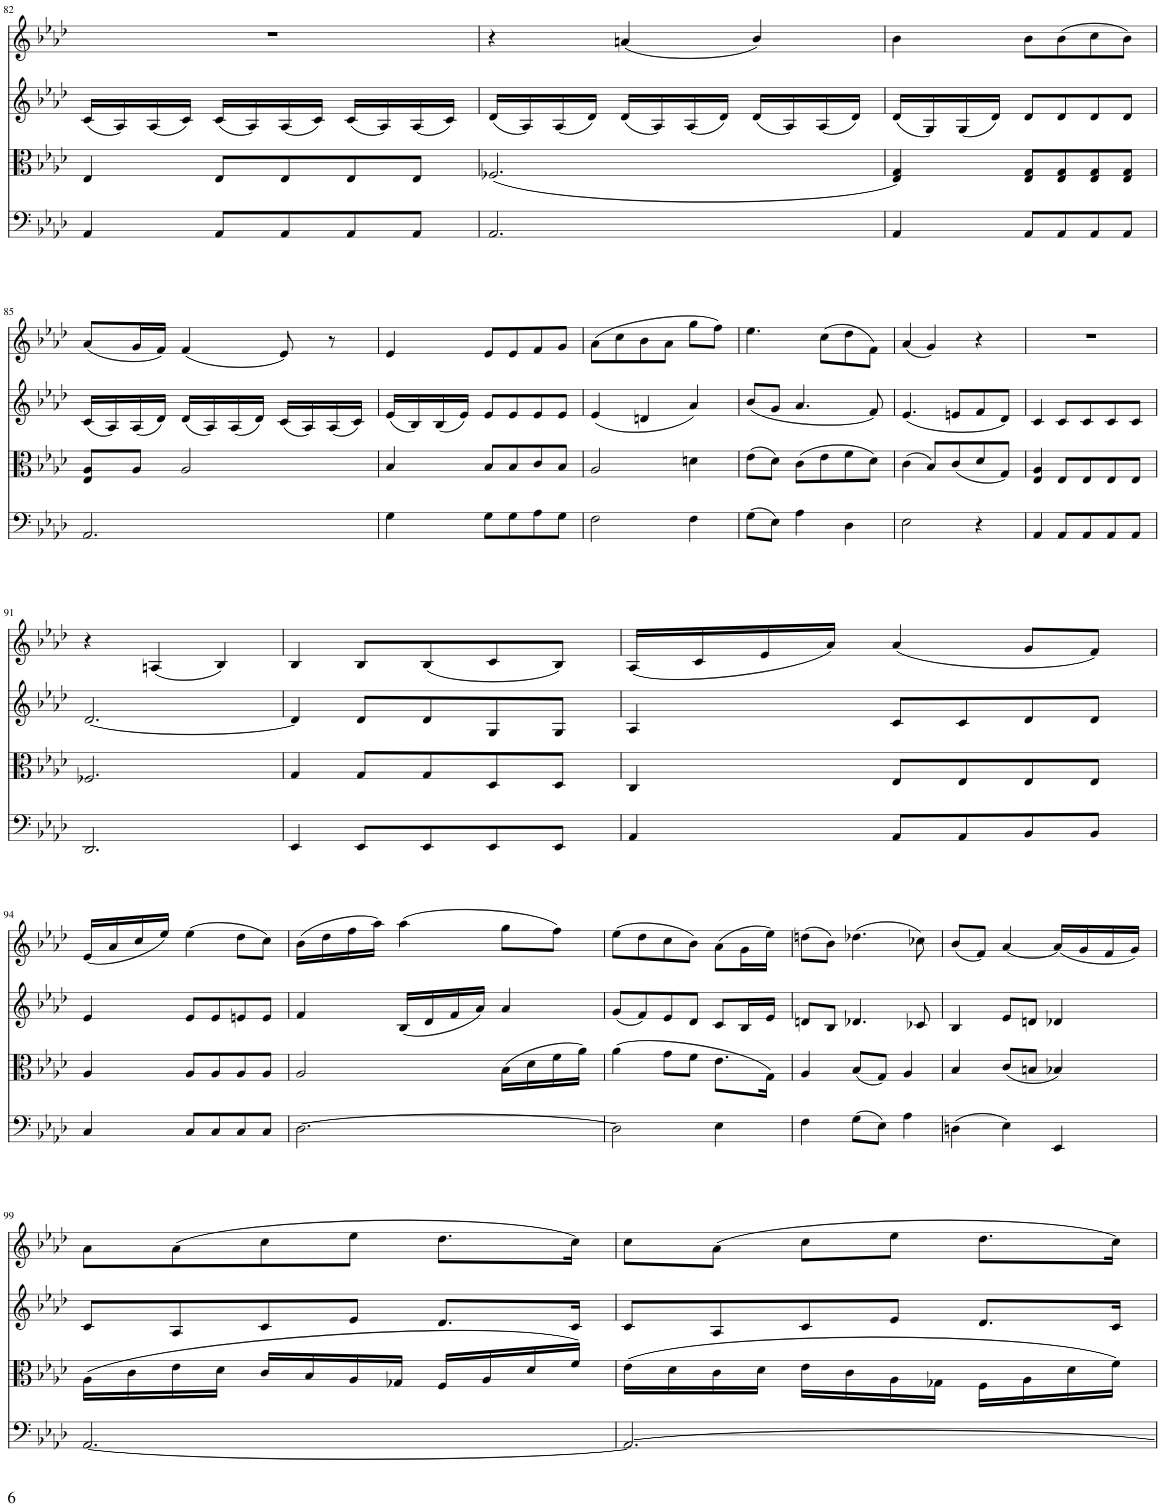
**kern	**kern	**kern	**kern
*part4	*part3	*part2	*part1
*staff4	*staff3	*staff2	*staff1
*I"Piano	*I"Piano	*I"Piano	*I"Piano
*I'Pno	*I'Pno	*I'Pno	*I'Pno
!!LO:PB:g=z
*clefF4	*clefC3	*clefG2	*clefG2
*k[b-e-a-d-]	*k[b-e-a-d-]	*k[b-e-a-d-]	*k[b-e-a-d-]
*M3/4	*M3/4	*M3/4	*M3/4
=82	=82	=82	=82
4AA-/	4E-/	(16c/LL	2.r
.	.	16A-/)	.
.	.	(16A-/	.
.	.	16c/JJ)	.
8AA-/L	8E-/L	(16c/LL	.
.	.	16A-/)	.
8AA-/	8E-/	(16A-/	.
.	.	16c/JJ)	.
8AA-/	8E-/	(16c/LL	.
.	.	16A-/)	.
8AA-/J	8E-/J	(16A-/	.
.	.	16c/JJ)	.
=83	=83	=83	=83
2.AA-/	(2.F-X/	(16d-/LL	4r
.	.	16A-/)	.
.	.	(16A-/	.
.	.	16d-/JJ)	.
.	.	(16d-/LL	(4an/
.	.	16A-/)	.
.	.	(16A-/	.
.	.	16d-/JJ)	.
.	.	(16d-/LL	4b-/)
.	.	16A-/)	.
.	.	(16A-/	.
.	.	16d-/JJ)	.
=84	=84	=84	=84
4AA-/	4E-/ 4G/)	(16d-/LL	4b-\
.	.	16G/)	.
.	.	(16G/	.
.	.	16d-/JJ)	.
8AA-/L	8E-/ 8G/L	8d-/L	8b-\L
8AA-/	8E-/ 8G/	8d-/	(8b-\
8AA-/	8E-/ 8G/	8d-/	8cc\
8AA-/J	8E-/ 8G/J	8d-/J	8b-\J)
!!LO:LB:g=z
=85	=85	=85	=85
2.AA-/	8E-/ 8A-/L	(16c/LL	(8a-/L
.	.	16A-/)	.
.	8A-/J	(16A-/	16g/L
.	.	16d-/JJ)	16f/JJ)
.	2A-/	(16d-/LL	(4f/
.	.	16A-/)	.
.	.	(16A-/	.
.	.	16d-/JJ)	.
.	.	(16c/LL	8e-/)
.	.	16A-/)	.
.	.	(16A-/	8r
.	.	16c/JJ)	.
=86	=86	=86	=86
4G\	4B-/	(16e-/LL	4e-/
.	.	16B-/)	.
.	.	(16B-/	.
.	.	16e-/JJ)	.
8G\L	8B-/L	8e-/L	8e-/L
8G\	8B-/	8e-/	8e-/
8A-\	8c/	8e-/	8f/
8G\J	8B-/J	8e-/J	8g/J
=87	=87	=87	=87
2F\	2A-/	(4e-/	(8a-\L
.	.	.	8cc\
.	.	4dn/	8b-\
.	.	.	8a-\J
4F\	4dn\	4a-/)	8gg\L
.	.	.	8ff\J)
=88	=88	=88	=88
(8G\L	(8e-\L	(8b-/L	4.ee-\
8E-\J)	8d-\J)	8g/J	.
4A-\	(8c\L	4.a-/	.
.	8e-\	.	(8cc\L
4D-\	8f\	.	8dd-\
.	8d-\J)	8f/)	8f\J)
=89	=89	=89	=89
2E-\	(4c\	(4.e-/	(4a-/
.	8B-/L)	.	4g/)
.	(8c/	8en/L	.
4r	8d-/	8f/	4r
.	8G/J)	8d-/J)	.
=90	=90	=90	=90
4AA-/	4E-/ 4A-/	4c/	2.r
8AA-/L	8E-/L	8c/L	.
8AA-/	8E-/	8c/	.
8AA-/	8E-/	8c/	.
8AA-/J	8E-/J	8c/J	.
!!LO:LB:g=z
=91	=91	=91	=91
2.DD-/	2.F-X/	[2.d-/	4r
.	.	.	(4An/
.	.	.	4B-/)
=92	=92	=92	=92
4EE-/	4G/	4d-/]	4B-/
8EE-/L	8G/L	8d-/L	8B-/L
8EE-/	8G/	8d-/	(8B-/
8EE-/	8D-/	8G/	8c/
8EE-/J	8D-/J	8G/J	8B-/J)
=93	=93	=93	=93
4AA-/	4C/	4A-/	(16A-/LL
.	.	.	16c/
.	.	.	16e-/
.	.	.	16a-/JJ)
8AA-/L	8E-/L	8c/L	(4a-/
8AA-/	8E-/	8c/	.
8BB-/	8E-/	8d-/	8g/L
8BB-/J	8E-/J	8d-/J	8f/J)
!!LO:LB:g=z
=94	=94	=94	=94
4C/	4A-/	4e-/	(16e-/LL
.	.	.	16a-/
.	.	.	16cc/
.	.	.	16ee-/JJ)
8C/L	8A-/L	8e-/L	(4ee-\
8C/	8A-/	8e-/	.
8C/	8A-/	8en/	8dd-\L
8C/J	8A-/J	8e/J	8cc\J)
=95	=95	=95	=95
[2.D-\	2A-/	4f/	(16b-\LL
.	.	.	16dd-\
.	.	.	16ff\
.	.	.	16aa-\JJ)
.	.	(16B-/LL	(4aa-\
.	.	16d-/	.
.	.	16f/	.
.	.	16a-/JJ)	.
.	(16B-\LL	4a-/	8gg\L
.	16d-\	.	.
.	16f\	.	8ff\J)
.	16a-\JJ)	.	.
=96	=96	=96	=96
2D-\]	(4a-\	(8g/L	(8ee-\L
.	.	8f/)	8dd-\
.	8g\L	8e-/	8cc\
.	8f\J	8d-/J	8b-\J)
4E-\	8.e-\L	8c/L	(8a-\L
.	.	16B-/L	16g\L
.	16G\Jk)	16e-/JJ	16ee-\JJ)
=97	=97	=97	=97
4F\	4A-/	8dn/L	(8ddn\L
.	.	8B-/J	8b-\J)
(8G\L	(8B-/L	4.d-X/	(4.dd-X\
8E-\J)	8G/J)	.	.
4A-\	4A-/	.	.
.	.	8c-X/	8cc-X\)
=98	=98	=98	=98
(4Dn\	4B-/	4B-/	(8b-/L
.	.	.	8f/J)
4E-\)	(8c/L	8e-/L	[4a-/
.	8Bn/J	8dn/J	.
4EE-/	4B-X/)	4d-X/	(16a-/LL]
.	.	.	16g/
.	.	.	16f/
.	.	.	16g/JJ)
!!LO:LB:g=z
=99	=99	=99	=99
[2.AA-/	(16A-\LL	8c/L	8a-\L
.	16c\	.	.
.	16e-\	8A-/	(8a-\
.	16d-\JJ	.	.
.	16c/LL	8c/	8cc\
.	16B-/	.	.
.	16A-/	8e-/J	8ee-\J
.	16G-X/JJ	.	.
.	16F/LL	8.d-/L	8.dd-\L
.	16A-/	.	.
.	16d-/	.	.
.	16f/JJ)	16c/Jk	16cc\Jk)
=100	=100	=100	=100
2.AA-/_	(16e-\LL	8c/L	8cc\L
.	16d-\	.	.
.	16c\	8A-/	(8a-\J
.	16d-\JJ	.	.
.	16e-\LL	8c/	8cc\L
.	16c\	.	.
.	16A-\	8e-/J	8ee-\J
.	16G-X\JJ	.	.
.	16F\LL	8.d-/L	8.dd-\L
.	16A-\	.	.
.	16d-\	.	.
.	16f\JJ)	16c/Jk	16cc\Jk)
=	=	=	=
*-	*-	*-	*-
